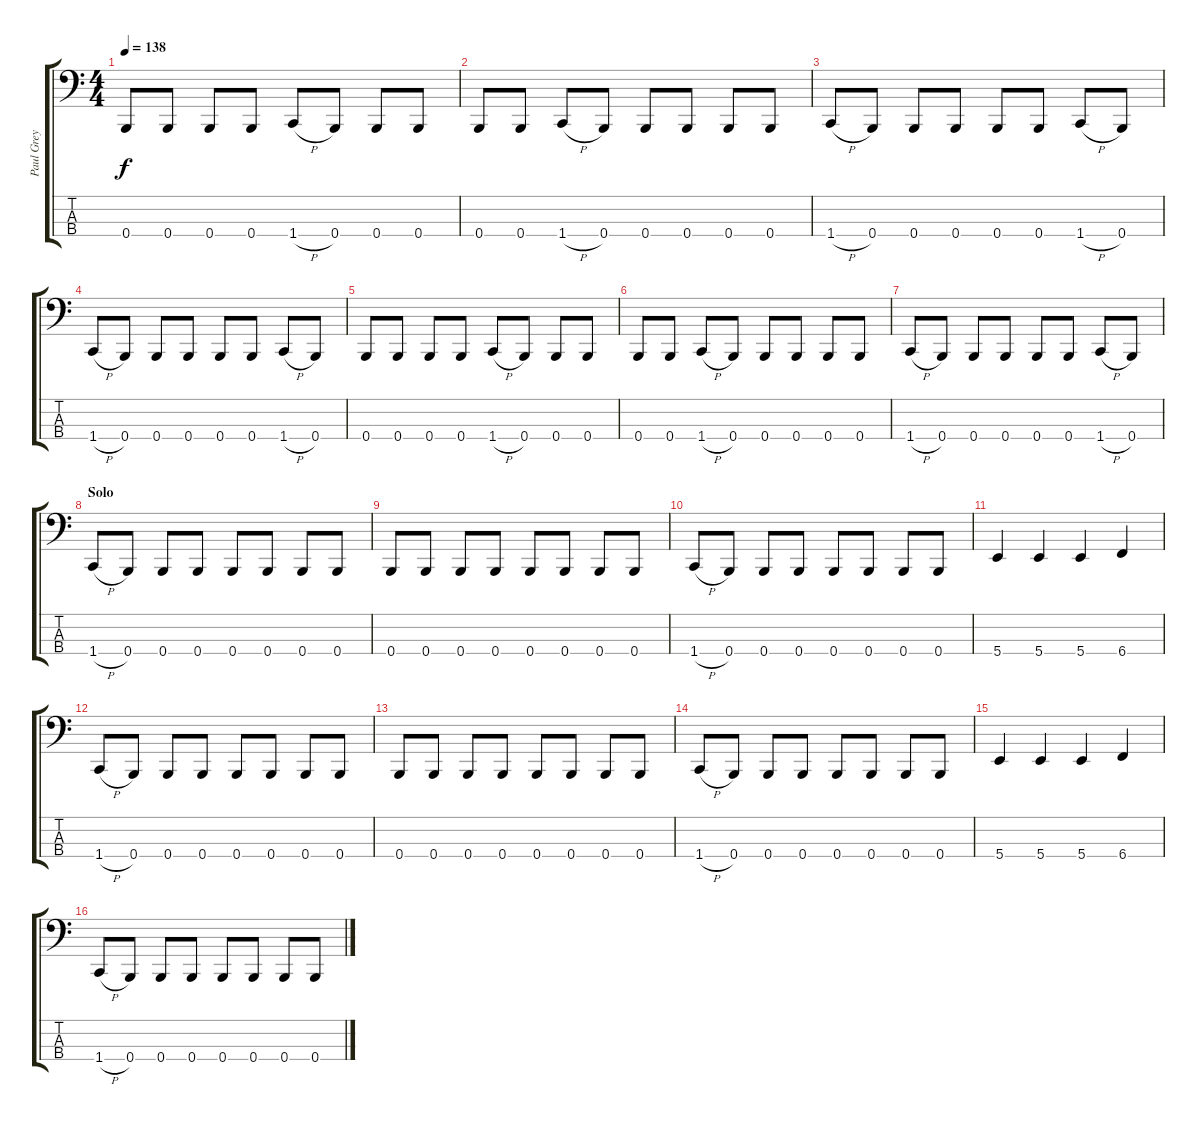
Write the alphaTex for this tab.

\track ("Paul Grey" "Paul Grey") {instrument electricbassfinger}
\staff {score tabs}
\tuning (E2 B1 Gb1 B0) {hide}
\ts (4 4)
\tempo 138
\clef f4
\ks c
0.4.8{dy f} 0.4.8 0.4.8 0.4.8 1.4{h}.8 0.4.8 0.4.8 0.4.8 |
0.4.8 0.4.8 1.4{h}.8 0.4.8 0.4.8 0.4.8 0.4.8 0.4.8 |
1.4{h}.8 0.4.8 0.4.8 0.4.8 0.4.8 0.4.8 1.4{h}.8 0.4.8 |
1.4{h}.8 0.4.8 0.4.8 0.4.8 0.4.8 0.4.8 1.4{h}.8 0.4.8 |
0.4.8 0.4.8 0.4.8 0.4.8 1.4{h}.8 0.4.8 0.4.8 0.4.8 |
0.4.8 0.4.8 1.4{h}.8 0.4.8 0.4.8 0.4.8 0.4.8 0.4.8 |
1.4{h}.8 0.4.8 0.4.8 0.4.8 0.4.8 0.4.8 1.4{h}.8 0.4.8 |
\section ("" "Solo")
1.4{h}.8 0.4.8 0.4.8 0.4.8 0.4.8 0.4.8 0.4.8 0.4.8 |
0.4.8 0.4.8 0.4.8 0.4.8 0.4.8 0.4.8 0.4.8 0.4.8 |
1.4{h}.8 0.4.8 0.4.8 0.4.8 0.4.8 0.4.8 0.4.8 0.4.8 |
5.4.4 5.4.4 5.4.4 6.4.4 |
1.4{h}.8 0.4.8 0.4.8 0.4.8 0.4.8 0.4.8 0.4.8 0.4.8 |
0.4.8 0.4.8 0.4.8 0.4.8 0.4.8 0.4.8 0.4.8 0.4.8 |
1.4{h}.8 0.4.8 0.4.8 0.4.8 0.4.8 0.4.8 0.4.8 0.4.8 |
5.4.4 5.4.4 5.4.4 6.4.4 |
1.4{h}.8 0.4.8 0.4.8 0.4.8 0.4.8 0.4.8 0.4.8 0.4.8
